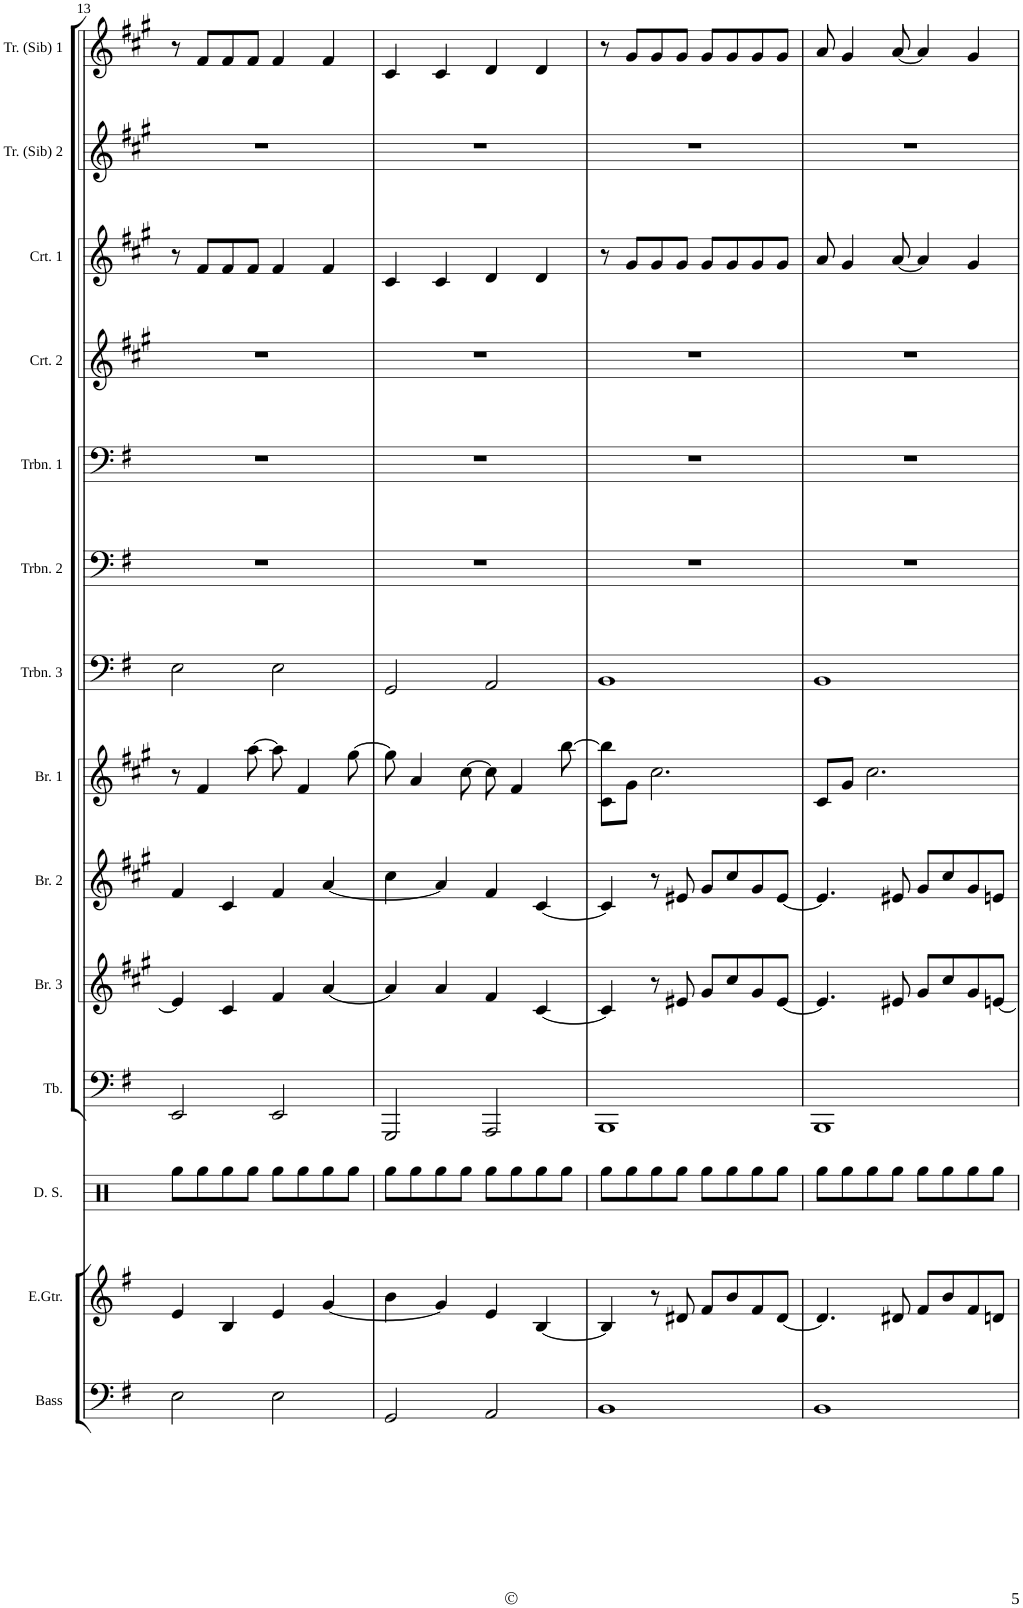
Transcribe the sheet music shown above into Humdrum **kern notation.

**kern	**kern	**kern	**kern	**kern	**kern	**kern	**kern	**kern	**kern	**kern	**kern	**kern	**kern
*part14	*part13	*part12	*part11	*part10	*part9	*part8	*part7	*part6	*part5	*part4	*part3	*part2	*part1
*staff14	*staff13	*staff12	*staff11	*staff10	*staff9	*staff8	*staff7	*staff6	*staff5	*staff4	*staff3	*staff2	*staff1
*I"Bass Guitar	*I"Electric Guitar	*I"Drum Set	*I"Tuba	*I"Baritono 3	*I"Baritono 2	*I"Baritono 1	*I"Trombone 3	*I"Trombone 2	*I"Trombone 1	*I"Cornetto 2	*I"Cornetto 1	*I"Tromba in Sib 2	*I"Tromba in Sib 1
*I'Bass	*I'E.Gtr.	*I'D. S.	*I'Tb.	*I'Br. 3	*I'Br. 2	*I'Br. 1	*I'Trbn. 3	*I'Trbn. 2	*I'Trbn. 1	*I'Crt. 2	*I'Crt. 1	*I'Tr. (Sib) 2	*I'Tr. (Sib) 1
!!LO:PB:g=z
*clefF4	*clefG2	*clefX	*clefF4	*clefG2	*clefG2	*clefG2	*clefF4	*clefF4	*clefF4	*clefG2	*clefG2	*clefG2	*clefG2
*Trd7c12	*Trd7c12	*	*	*Trd8c14	*Trd8c14	*Trd8c14	*	*	*	*Trd1c2	*Trd1c2	*Trd1c2	*Trd1c2
*k[f#]	*k[f#]	*k[f#]	*k[f#]	*k[f#c#g#]	*k[f#c#g#]	*k[f#c#g#]	*k[f#]	*k[f#]	*k[f#]	*k[f#c#g#]	*k[f#c#g#]	*k[f#c#g#]	*k[f#c#g#]
*M4/4	*M4/4	*M4/4	*M4/4	*M4/4	*M4/4	*M4/4	*M4/4	*M4/4	*M4/4	*M4/4	*M4/4	*M4/4	*M4/4
=13	=13	=13	=13	=13	=13	=13	=13	=13	=13	=13	=13	=13	=13
2E\	4e/	8Rgg\L	2EE/	4e/]	4f#/	8r	2E\	1r	1r	1r	8r	1r	8r
.	.	8Rgg\	.	.	.	4f#/	.	.	.	.	8f#/L	.	8f#/L
.	4B/	8Rgg\	.	4c#/	4c#/	.	.	.	.	.	8f#/	.	8f#/
.	.	8Rgg\J	.	.	.	[8aa\	.	.	.	.	8f#/J	.	8f#/J
2E\	4e/	8Rgg\L	2EE/	4f#/	4f#/	8aa\]	2E\	.	.	.	4f#/	.	4f#/
.	.	8Rgg\	.	.	.	4f#/	.	.	.	.	.	.	.
.	[4g/	8Rgg\	.	[4a/	[4a/	.	.	.	.	.	4f#/	.	4f#/
.	.	8Rgg\J	.	.	.	[8gg#\	.	.	.	.	.	.	.
=14	=14	=14	=14	=14	=14	=14	=14	=14	=14	=14	=14	=14	=14
2GG/	4b\	8Rgg\L	2GGG/	4a/]	4cc#\	8gg#\]	2GG/	1r	1r	1r	4c#/	1r	4c#/
.	.	8Rgg\	.	.	.	4a/	.	.	.	.	.	.	.
.	4g/]	8Rgg\	.	4a/	4a/]	.	.	.	.	.	4c#/	.	4c#/
.	.	8Rgg\J	.	.	.	[8cc#\	.	.	.	.	.	.	.
2AA/	4e/	8Rgg\L	2AAA/	4f#/	4f#/	8cc#\]	2AA/	.	.	.	4d/	.	4d/
.	.	8Rgg\	.	.	.	4f#/	.	.	.	.	.	.	.
.	[4B/	8Rgg\	.	[4c#/	[4c#/	.	.	.	.	.	4d/	.	4d/
.	.	8Rgg\J	.	.	.	[8bb\	.	.	.	.	.	.	.
=15	=15	=15	=15	=15	=15	=15	=15	=15	=15	=15	=15	=15	=15
1BB	4B/]	8Rgg\L	1BBB	4c#/]	4c#/]	8c#\ 8bb\]L	1BB	1r	1r	1r	8r	1r	8r
.	.	8Rgg\	.	.	.	8g#\J	.	.	.	.	8g#/L	.	8g#/L
.	8r	8Rgg\	.	8r	8r	2.cc#\	.	.	.	.	8g#/	.	8g#/
.	8d#X/	8Rgg\J	.	8e#X/	8e#X/	.	.	.	.	.	8g#/J	.	8g#/J
.	8f#/L	8Rgg\L	.	8g#/L	8g#/L	.	.	.	.	.	8g#/L	.	8g#/L
.	8b/	8Rgg\	.	8cc#/	8cc#/	.	.	.	.	.	8g#/	.	8g#/
.	8f#/	8Rgg\	.	8g#/	8g#/	.	.	.	.	.	8g#/	.	8g#/
.	[8d#/J	8Rgg\J	.	[8e#/J	[8e#/J	.	.	.	.	.	8g#/J	.	8g#/J
=16	=16	=16	=16	=16	=16	=16	=16	=16	=16	=16	=16	=16	=16
1BB	4.d#/]	8Rgg\L	1BBB	4.e#/]	4.e#/]	8c#/L	1BB	1r	1r	1r	8a/	1r	8a/
.	.	8Rgg\	.	.	.	8g#/J	.	.	.	.	4g#/	.	4g#/
.	.	8Rgg\	.	.	.	2.cc#\	.	.	.	.	.	.	.
.	8d#X/	8Rgg\J	.	8e#X/	8e#X/	.	.	.	.	.	[8a/	.	[8a/
.	8f#/L	8Rgg\L	.	8g#/L	8g#/L	.	.	.	.	.	4a/]	.	4a/]
.	8b/	8Rgg\	.	8cc#/	8cc#/	.	.	.	.	.	.	.	.
.	8f#/	8Rgg\	.	8g#/	8g#/	.	.	.	.	.	4g#/	.	4g#/
.	8dn/J	8Rgg\J	.	[8en/J	8en/J	.	.	.	.	.	.	.	.
=	=	=	=	=	=	=	=	=	=	=	=	=	=
*-	*-	*-	*-	*-	*-	*-	*-	*-	*-	*-	*-	*-	*-
